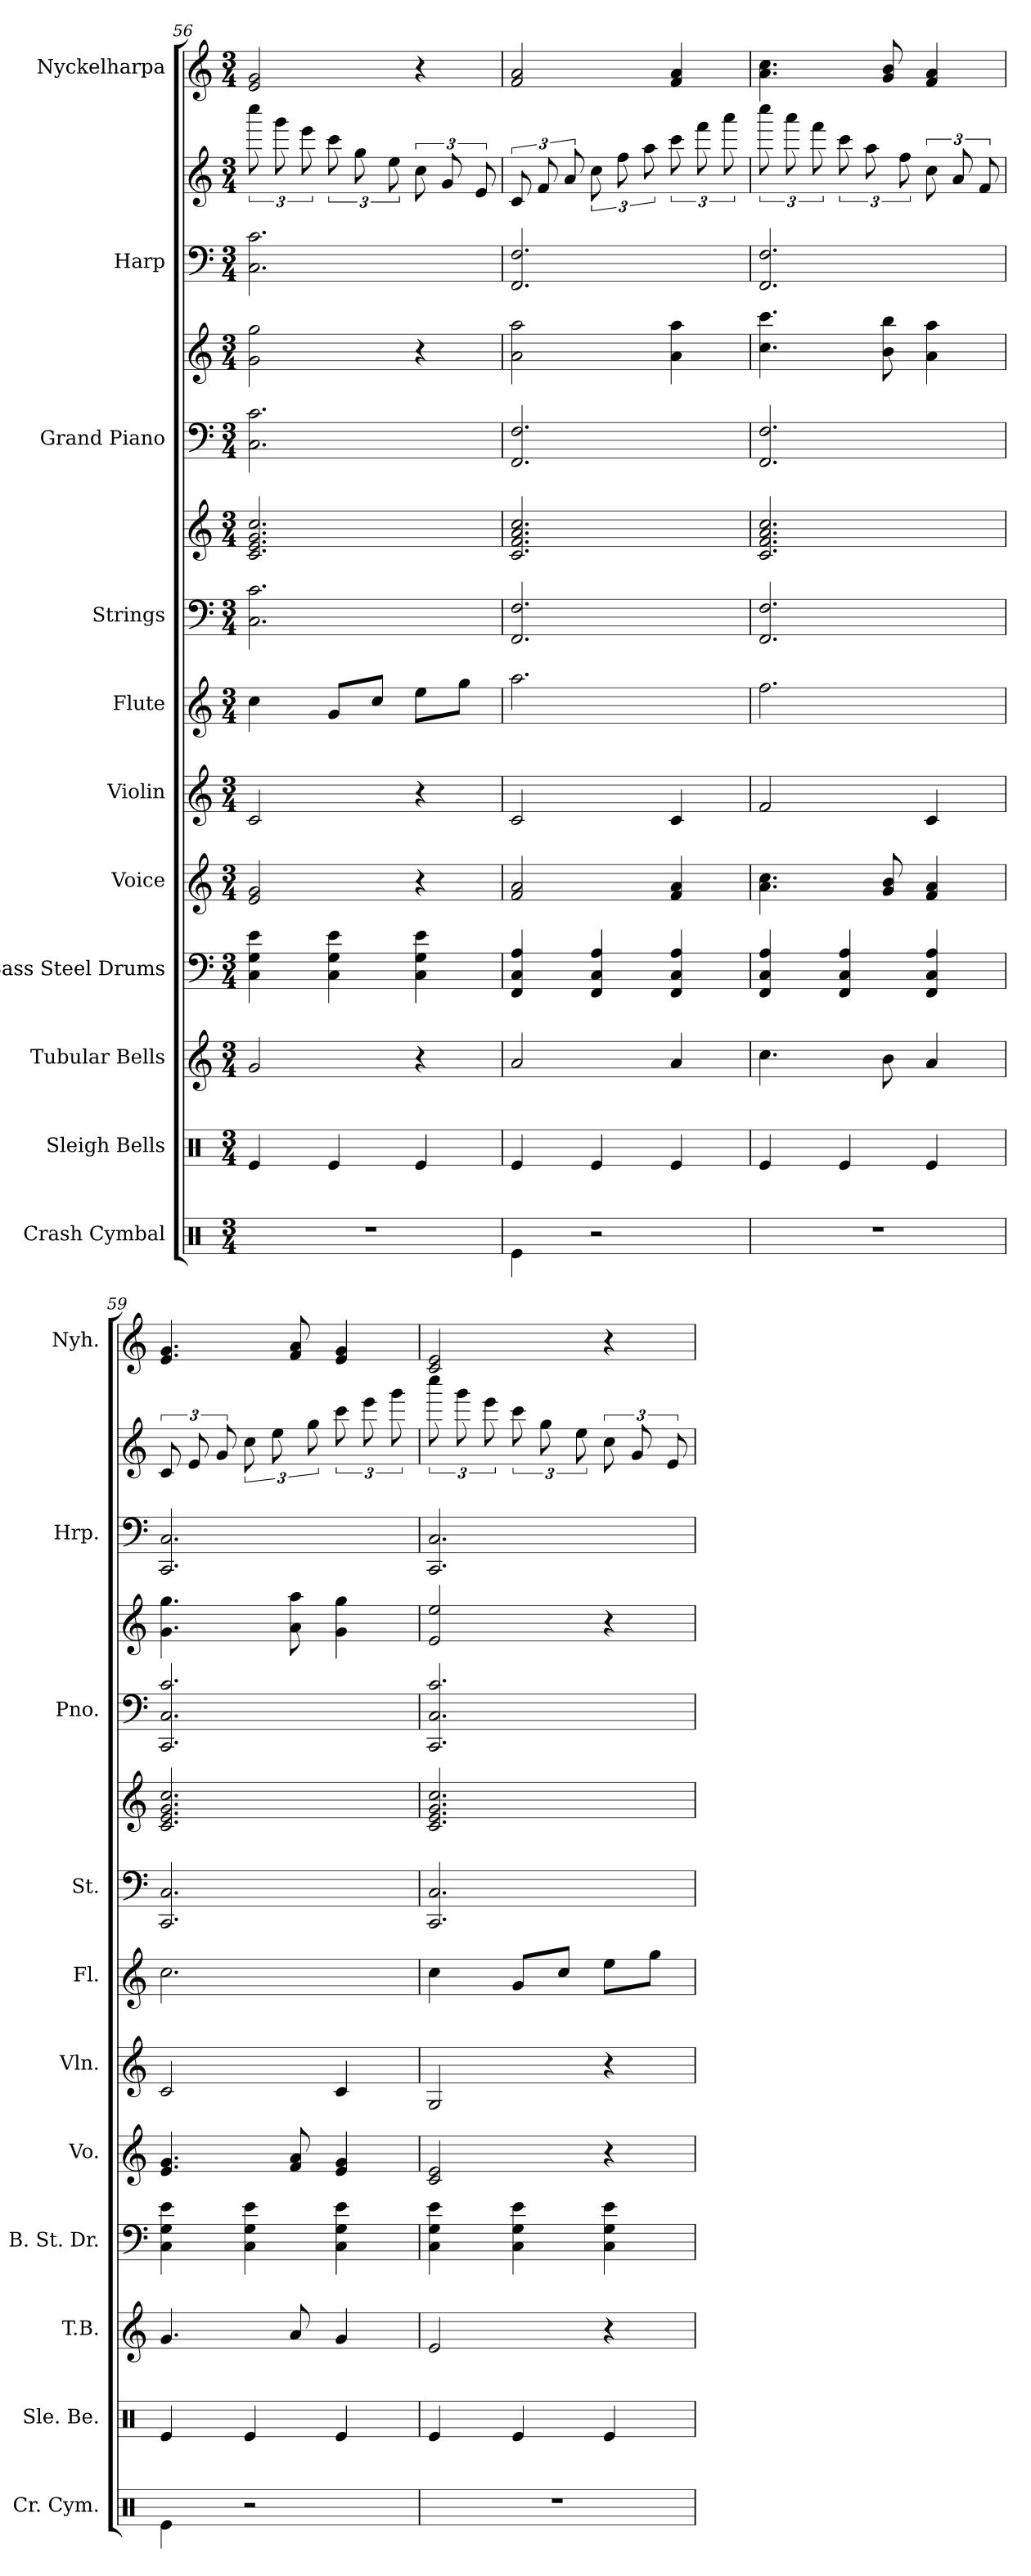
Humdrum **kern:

**kern	**kern	**kern	**kern	**kern	**kern	**kern	**kern	**kern	**kern	**kern	**kern	**kern	**kern
*part11	*part10	*part9	*part8	*part7	*part6	*part5	*part4	*part4	*part3	*part3	*part2	*part2	*part1
*staff14	*staff13	*staff12	*staff11	*staff10	*staff9	*staff8	*staff7	*staff6	*staff5	*staff4	*staff3	*staff2	*staff1
*I"Crash Cymbal	*I"Sleigh Bells	*I"Tubular Bells	*I"Bass Steel Drums	*I"Voice	*I"Violin	*I"Flute	*I"Strings	*	*I"Grand Piano	*	*I"Harp	*	*I"Nyckelharpa
*I'Cr. Cym.	*I'Sle. Be.	*I'T.B.	*I'B. St. Dr.	*I'Vo.	*I'Vln.	*I'Fl.	*I'St.	*	*I'Pno.	*	*I'Hrp.	*	*I'Nyh.
*clefX	*clefX	*clefG2	*clefF4	*clefG2	*clefG2	*clefG2	*clefF4	*clefG2	*clefF4	*clefG2	*clefF4	*clefG2	*clefG2
*k[]	*k[]	*k[]	*k[]	*k[]	*k[]	*k[]	*k[]	*k[]	*k[]	*k[]	*k[]	*k[]	*k[]
*M3/4	*M3/4	*M3/4	*M3/4	*M3/4	*M3/4	*M3/4	*M3/4	*M3/4	*M3/4	*M3/4	*M3/4	*M3/4	*M3/4
=56	=56	=56	=56	=56	=56	=56	=56	=56	=56	=56	=56	=56	=56
2.r	4Re/	2g/	4C\ 4G\ 4e\	2e/ 2g/	2c/	4cc\	2.C\ 2.c\	2.c/ 2.e/ 2.g/ 2.cc/	2.C\ 2.c\	2g\ 2gg\	2.C\ 2.c\	12cccc\	2e/ 2g/
.	.	.	.	.	.	.	.	.	.	.	.	12ggg\	.
.	.	.	.	.	.	.	.	.	.	.	.	12eee\	.
.	4Re/	.	4C\ 4G\ 4e\	.	.	8g/L	.	.	.	.	.	12ccc\	.
.	.	.	.	.	.	.	.	.	.	.	.	12gg\	.
.	.	.	.	.	.	8cc/J	.	.	.	.	.	.	.
.	.	.	.	.	.	.	.	.	.	.	.	12ee\	.
.	4Re/	4r	4C\ 4G\ 4e\	4r	4r	8ee\L	.	.	.	4r	.	12cc\	4r
.	.	.	.	.	.	.	.	.	.	.	.	12g/	.
.	.	.	.	.	.	8gg\J	.	.	.	.	.	.	.
.	.	.	.	.	.	.	.	.	.	.	.	12e/	.
=57	=57	=57	=57	=57	=57	=57	=57	=57	=57	=57	=57	=57	=57
4Re\	4Re/	2a/	4FF/ 4C/ 4A/	2f/ 2a/	2c/	2.aa\	2.FF/ 2.F/	2.c/ 2.f/ 2.a/ 2.cc/	2.FF/ 2.F/	2a\ 2aa\	2.FF/ 2.F/	12c/	2f/ 2a/
.	.	.	.	.	.	.	.	.	.	.	.	12f/	.
.	.	.	.	.	.	.	.	.	.	.	.	12a/	.
2r	4Re/	.	4FF/ 4C/ 4A/	.	.	.	.	.	.	.	.	12cc\	.
.	.	.	.	.	.	.	.	.	.	.	.	12ff\	.
.	.	.	.	.	.	.	.	.	.	.	.	12aa\	.
.	4Re/	4a/	4FF/ 4C/ 4A/	4f/ 4a/	4c/	.	.	.	.	4a\ 4aa\	.	12ccc\	4f/ 4a/
.	.	.	.	.	.	.	.	.	.	.	.	12fff\	.
.	.	.	.	.	.	.	.	.	.	.	.	12aaa\	.
!!LO:PB:g=z
=58	=58	=58	=58	=58	=58	=58	=58	=58	=58	=58	=58	=58	=58
2.r	4Re/	4.cc\	4FF/ 4C/ 4A/	4.a\ 4.cc\	2f/	2.ff\	2.FF/ 2.F/	2.c/ 2.f/ 2.a/ 2.cc/	2.FF/ 2.F/	4.cc\ 4.ccc\	2.FF/ 2.F/	12cccc\	4.a\ 4.cc\
.	.	.	.	.	.	.	.	.	.	.	.	12aaa\	.
.	.	.	.	.	.	.	.	.	.	.	.	12fff\	.
.	4Re/	.	4FF/ 4C/ 4A/	.	.	.	.	.	.	.	.	12ccc\	.
.	.	.	.	.	.	.	.	.	.	.	.	12aa\	.
.	.	8b\	.	8g/ 8b/	.	.	.	.	.	8b\ 8bb\	.	.	8g/ 8b/
.	.	.	.	.	.	.	.	.	.	.	.	12ff\	.
.	4Re/	4a/	4FF/ 4C/ 4A/	4f/ 4a/	4c/	.	.	.	.	4a\ 4aa\	.	12cc\	4f/ 4a/
.	.	.	.	.	.	.	.	.	.	.	.	12a/	.
.	.	.	.	.	.	.	.	.	.	.	.	12f/	.
=59	=59	=59	=59	=59	=59	=59	=59	=59	=59	=59	=59	=59	=59
4Re\	4Re/	4.g/	4C\ 4G\ 4e\	4.e/ 4.g/	2c/	2.cc\	2.CC/ 2.C/	2.c/ 2.e/ 2.g/ 2.cc/	2.CC/ 2.C/ 2.c/	4.g\ 4.gg\	2.CC/ 2.C/	12c/	4.e/ 4.g/
.	.	.	.	.	.	.	.	.	.	.	.	12e/	.
.	.	.	.	.	.	.	.	.	.	.	.	12g/	.
2r	4Re/	.	4C\ 4G\ 4e\	.	.	.	.	.	.	.	.	12cc\	.
.	.	.	.	.	.	.	.	.	.	.	.	12ee\	.
.	.	8a/	.	8f/ 8a/	.	.	.	.	.	8a\ 8aa\	.	.	8f/ 8a/
.	.	.	.	.	.	.	.	.	.	.	.	12gg\	.
.	4Re/	4g/	4C\ 4G\ 4e\	4e/ 4g/	4c/	.	.	.	.	4g\ 4gg\	.	12ccc\	4e/ 4g/
.	.	.	.	.	.	.	.	.	.	.	.	12eee\	.
.	.	.	.	.	.	.	.	.	.	.	.	12ggg\	.
=60	=60	=60	=60	=60	=60	=60	=60	=60	=60	=60	=60	=60	=60
2.r	4Re/	2e/	4C\ 4G\ 4e\	2c/ 2e/	2G/	4cc\	2.CC/ 2.C/	2.c/ 2.e/ 2.g/ 2.cc/	2.CC/ 2.C/ 2.c/	2e/ 2ee/	2.CC/ 2.C/	12cccc\	2c/ 2e/
.	.	.	.	.	.	.	.	.	.	.	.	12ggg\	.
.	.	.	.	.	.	.	.	.	.	.	.	12eee\	.
.	4Re/	.	4C\ 4G\ 4e\	.	.	8g/L	.	.	.	.	.	12ccc\	.
.	.	.	.	.	.	.	.	.	.	.	.	12gg\	.
.	.	.	.	.	.	8cc/J	.	.	.	.	.	.	.
.	.	.	.	.	.	.	.	.	.	.	.	12ee\	.
.	4Re/	4r	4C\ 4G\ 4e\	4r	4r	8ee\L	.	.	.	4r	.	12cc\	4r
.	.	.	.	.	.	.	.	.	.	.	.	12g/	.
.	.	.	.	.	.	8gg\J	.	.	.	.	.	.	.
.	.	.	.	.	.	.	.	.	.	.	.	12e/	.
=	=	=	=	=	=	=	=	=	=	=	=	=	=
*-	*-	*-	*-	*-	*-	*-	*-	*-	*-	*-	*-	*-	*-
